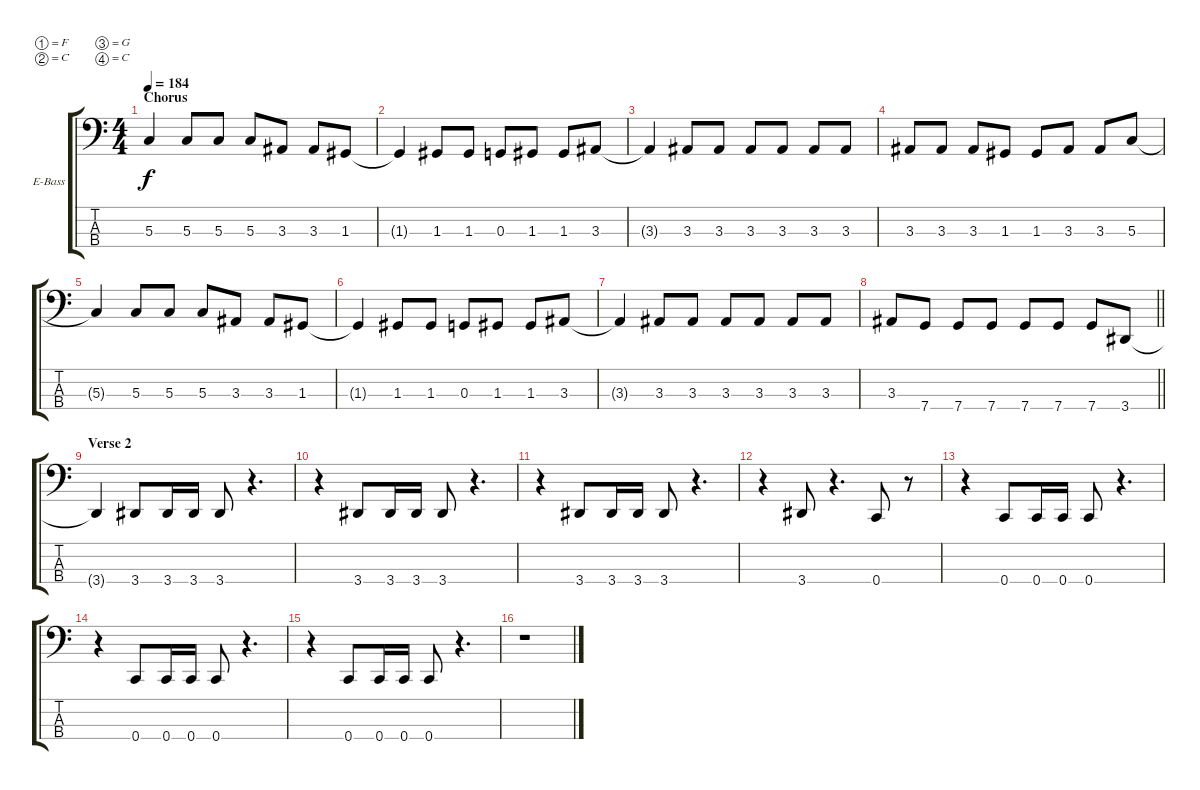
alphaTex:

\bracketExtendMode groupsimilarinstruments
\firstSystemTrackNameOrientation horizontal
\otherSystemsTrackNameOrientation horizontal
\track ("Bass" "E-Bass") {instrument electricbassfinger}
\staff {score tabs}
\tuning (F2 C2 G1 C1)
\ts (4 4)
\section ("" "Chorus")
\tempo 184
\clef f4
\ks c
5.3{t}.4{dy f} 5.3.8 5.3.8 5.3.8 3.3.8 3.3.8 1.3.8 |
1.3{t}.4 1.3.8 1.3.8 0.3.8 1.3.8 1.3.8 3.3.8 |
3.3{t}.4 3.3.8 3.3.8 3.3.8 3.3.8 3.3.8 3.3.8 |
3.3.8 3.3.8 3.3.8 1.3.8 1.3.8 3.3.8 3.3.8 5.3.8 |
5.3{t}.4 5.3.8 5.3.8 5.3.8 3.3.8 3.3.8 1.3.8 |
1.3{t}.4 1.3.8 1.3.8 0.3.8 1.3.8 1.3.8 3.3.8 |
3.3{t}.4 3.3.8 3.3.8 3.3.8 3.3.8 3.3.8 3.3.8 |
\barLineRight lightlight
3.3.8 7.4.8 7.4.8 7.4.8 7.4.8 7.4.8 7.4.8 3.4.8 |
\section ("" "Verse 2")
3.4{t}.4 3.4.8 3.4.16 3.4.16 3.4.8 r.4{d} |
r.4 3.4.8 3.4.16 3.4.16 3.4.8 r.4{d} |
r.4 3.4.8 3.4.16 3.4.16 3.4.8 r.4{d} |
r.4 3.4.8 r.4{d} 0.4.8 r.8 |
r.4 0.4.8 0.4.16 0.4.16 0.4.8 r.4{d} |
r.4 0.4.8 0.4.16 0.4.16 0.4.8 r.4{d} |
r.4 0.4.8 0.4.16 0.4.16 0.4.8 r.4{d} |
r.1
